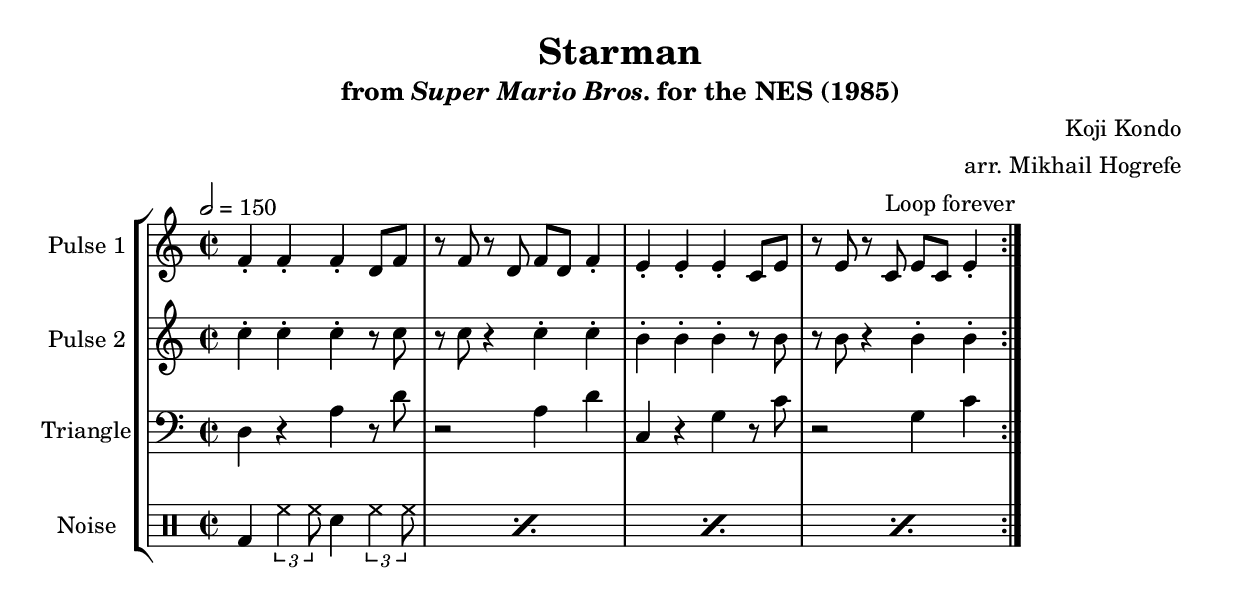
\version "2.22.0"

\book {
    \header {
        title = "Starman"
        subtitle = \markup { "from" {\italic "Super Mario Bros."} "for the NES (1985)" }
        composer = "Koji Kondo"
        arranger = "arr. Mikhail Hogrefe"
    }

    \score {
        {
            \new StaffGroup <<
                \new Staff \relative c' {
                    \set Staff.instrumentName = "Pulse 1"
                    \set Staff.shortInstrumentName = "P.1"
\key c \major
\time 2/2
\tempo 2 = 150
                    \repeat volta 2 {
f4-. f-. f-. d8 f |
r8 f r d f d f4-. |
e4-. e-. e-. c8 e |
r8 e r c e c e4-. |
                    }
\once \override Score.RehearsalMark.self-alignment-X = #RIGHT
\mark \markup { \fontsize #-2 "Loop forever" }
                }

                \new Staff \relative c'' {
                    \set Staff.instrumentName = "Pulse 2"
                    \set Staff.shortInstrumentName = "P.2"
\key c \major
c4-. c-. c-. r8 c |
r8 c r4 c-. c-. |
b4-. b-. b-. r8 b |
r8 b r4 b-. b-. |
                }

                \new Staff \relative c {
                    \set Staff.instrumentName = "Triangle"
                    \set Staff.shortInstrumentName = "T."
\clef bass
\key c \major
d4 r a' r8 d |
r2 a4 d |
c,4 r g' r8 c |
r2 g4 c |
                }

                \new DrumStaff {
                    \drummode {
                        \set Staff.instrumentName="Noise"
                        \set Staff.shortInstrumentName="N."
\repeat percent 4 { bd4 \tuplet 3/2 { hh4 hh8 } sn4 \tuplet 3/2 { hh4 hh8 } | }
                    }
                }
            >>
        }
        \layout {
            \context {
                \Staff
                \RemoveEmptyStaves
            }
            \context {
                \DrumStaff
                \RemoveEmptyStaves
            }
        }
    }
}
